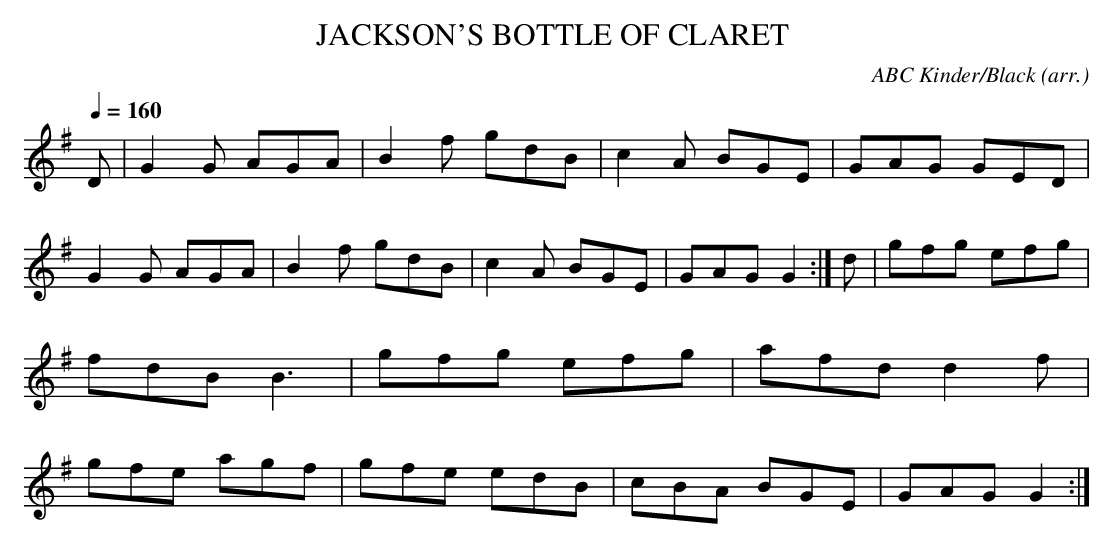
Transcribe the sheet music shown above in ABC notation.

X:1
T:JACKSON'S BOTTLE OF CLARET \
C:ABC Kinder/Black (arr.)\
M:6/8\
L:1/8\
R;jig\
Q:1/4=160\
K:G\
D|G2G AGA|B2f gdB|c2A BGE|GAG GED|\
G2G AGA|B2f gdB|c2A BGE|GAG G2:|\
d|gfg efg|fdB B3|gfg efg|afd d2f|\
gfe agf|gfe edB|cBA BGE|GAG G2:|\
\
\
